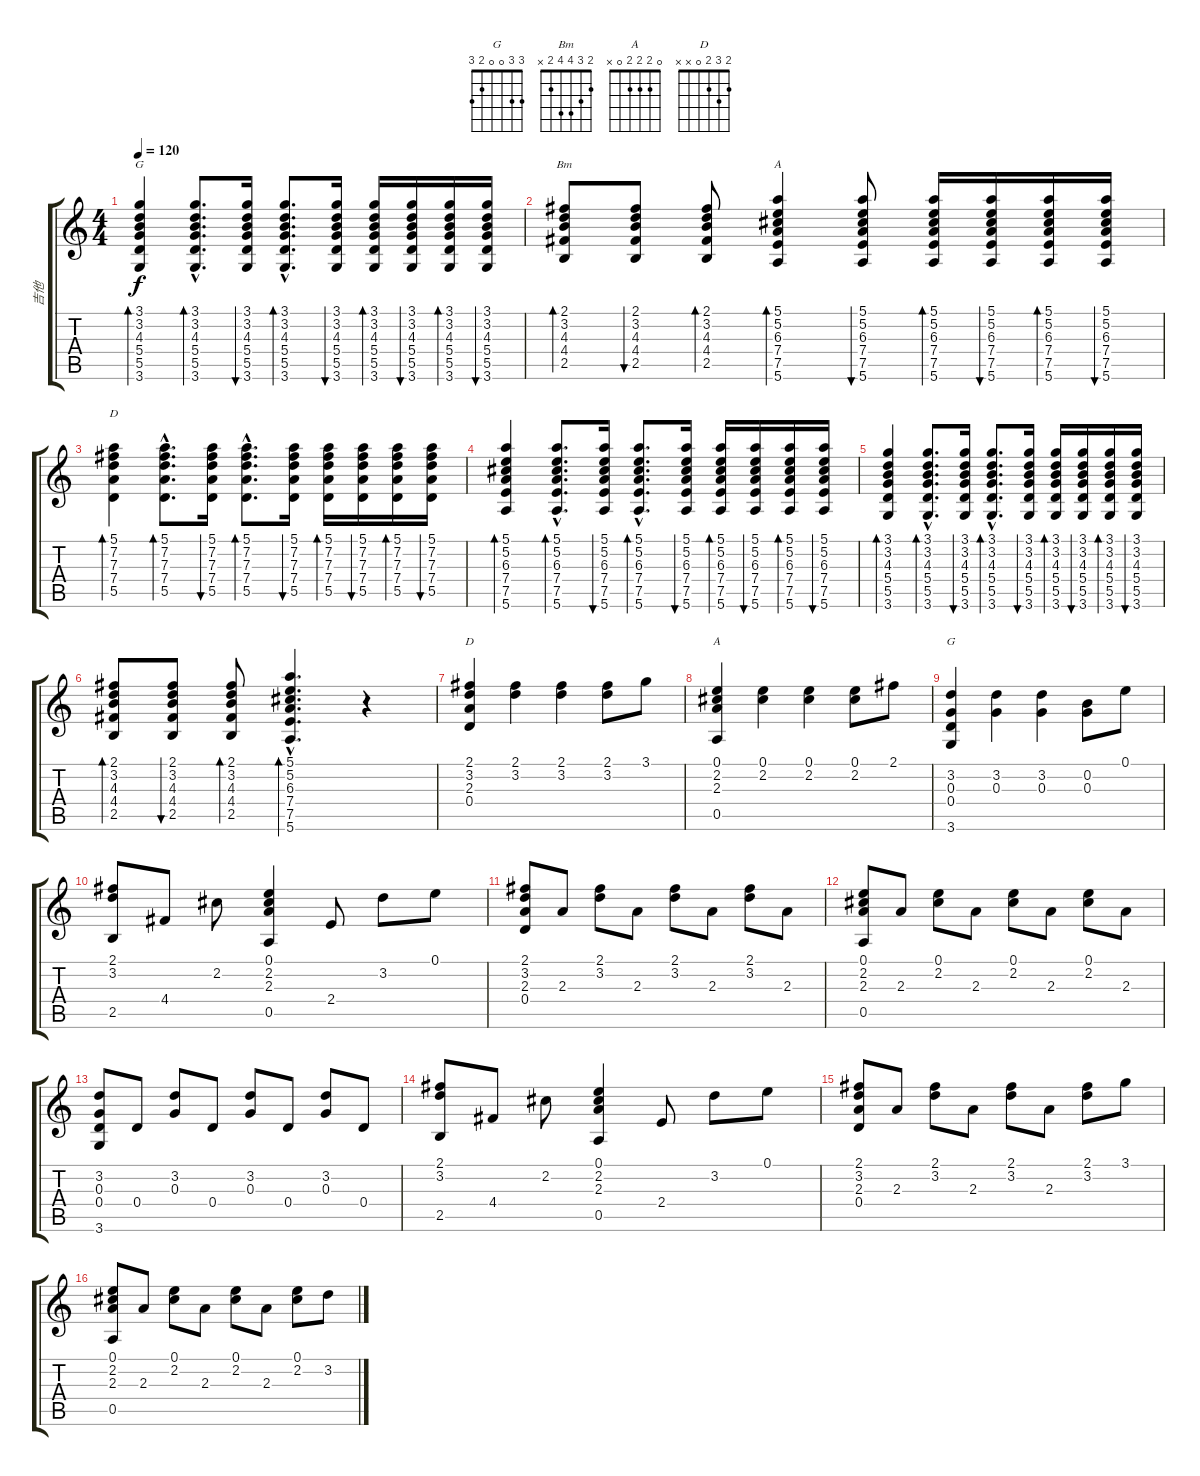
\track ("吉他" "吉他") {instrument acousticguitarsteel}
\staff {score tabs}
\tuning (E4 B3 G3 D3 A2 E2) {hide}
\chord ("G" 3 3 4 5 5 3)
\chord ("Bm" 2 3 4 4 2 x)
\chord ("A" 5 5 6 7 7 5) {firstfret 5}
\chord ("D" 5 7 7 7 5 x) {firstfret 5}
\chord ("D" 2 3 2 0 x x)
\chord ("A" 0 2 2 2 0 x)
\chord ("G" 3 3 0 0 2 3)
\ts (4 4)
\tempo 120
\clef g2
\ks c
(3.1 3.2 4.3 5.4 5.5 3.6).4{bd 60 ch "G" dy f} (3.1{hac} 3.2{hac} 4.3{hac} 5.4{hac} 5.5{hac} 3.6{hac}).8{d bd 60} (3.1 3.2 4.3 5.4 5.5 3.6).16{bu 60} (3.1{hac} 3.2{hac} 4.3{hac} 5.4{hac} 5.5{hac} 3.6{hac}).8{d bd 60} (3.1 3.2 4.3 5.4 5.5 3.6).16{bu 60} (3.1 3.2 4.3 5.4 5.5 3.6).16{bd 60} (3.1 3.2 4.3 5.4 5.5 3.6).16{bu 60} (3.1 3.2 4.3 5.4 5.5 3.6).16{bd 60} (3.1 3.2 4.3 5.4 5.5 3.6).16{bu 60} |
(2.1 3.2 4.3 4.4 2.5).8{bd 60 ch "Bm"} (2.1 3.2 4.3 4.4 2.5).8{bu 60} (2.1 3.2 4.3 4.4 2.5).8{bd 60} (5.1 5.2 6.3 7.4 7.5 5.6).4{bd 60 ch "A"} (5.1 5.2 6.3 7.4 7.5 5.6).8{bu 60} (5.1 5.2 6.3 7.4 7.5 5.6).16{bd 60} (5.1 5.2 6.3 7.4 7.5 5.6).16{bu 60} (5.1 5.2 6.3 7.4 7.5 5.6).16{bd 60} (5.1 5.2 6.3 7.4 7.5 5.6).16{bu 60} |
(5.1 7.2 7.3 7.4 5.5).4{bd 60 ch "D"} (5.1{hac} 7.2{hac} 7.3{hac} 7.4{hac} 5.5{hac}).8{d bd 60} (5.1 7.2 7.3 7.4 5.5).16{bu 60} (5.1{hac} 7.2{hac} 7.3{hac} 7.4{hac} 5.5{hac}).8{d bd 60} (5.1 7.2 7.3 7.4 5.5).16{bu 60} (5.1 7.2 7.3 7.4 5.5).16{bd 60} (5.1 7.2 7.3 7.4 5.5).16{bu 60} (5.1 7.2 7.3 7.4 5.5).16{bd 60} (5.1 7.2 7.3 7.4 5.5).16{bu 60} |
(5.1 5.2 6.3 7.4 7.5 5.6).4{bd 60} (5.1{hac} 5.2{hac} 6.3{hac} 7.4{hac} 7.5{hac} 5.6{hac}).8{d bd 60} (5.1 5.2 6.3 7.4 7.5 5.6).16{bu 60} (5.1{hac} 5.2{hac} 6.3{hac} 7.4{hac} 7.5{hac} 5.6{hac}).8{d bd 60} (5.1 5.2 6.3 7.4 7.5 5.6).16{bu 60} (5.1 5.2 6.3 7.4 7.5 5.6).16{bd 60} (5.1 5.2 6.3 7.4 7.5 5.6).16{bu 60} (5.1 5.2 6.3 7.4 7.5 5.6).16{bd 60} (5.1 5.2 6.3 7.4 7.5 5.6).16{bu 60} |
(3.1 3.2 4.3 5.4 5.5 3.6).4{bd 60} (3.1{hac} 3.2{hac} 4.3{hac} 5.4{hac} 5.5{hac} 3.6{hac}).8{d bd 60} (3.1 3.2 4.3 5.4 5.5 3.6).16{bu 60} (3.1{hac} 3.2{hac} 4.3{hac} 5.4{hac} 5.5{hac} 3.6{hac}).8{d bd 60} (3.1 3.2 4.3 5.4 5.5 3.6).16{bu 60} (3.1 3.2 4.3 5.4 5.5 3.6).16{bd 60} (3.1 3.2 4.3 5.4 5.5 3.6).16{bu 60} (3.1 3.2 4.3 5.4 5.5 3.6).16{bd 60} (3.1 3.2 4.3 5.4 5.5 3.6).16{bu 60} |
(2.1 3.2 4.3 4.4 2.5).8{bd 60} (2.1 3.2 4.3 4.4 2.5).8{bu 60} (2.1 3.2 4.3 4.4 2.5).8{bd 60} (5.1{hac} 5.2{hac} 6.3{hac} 7.4{hac} 7.5{hac} 5.6{hac}).4{d bd 480} r.4 |
(2.1 3.2 2.3 0.4).4{ch "D"} (2.1 3.2).4 (2.1 3.2).4 (2.1 3.2).8 3.1.8 |
(0.1 2.2 2.3 0.5).4{ch "A"} (0.1 2.2).4 (0.1 2.2).4 (0.1 2.2).8 2.1.8 |
(3.2 0.3 0.4 3.6).4{ch "G"} (3.2 0.3).4 (3.2 0.3).4 (0.2 0.3).8 0.1.8 |
(2.1 3.2 2.5).8 4.4.8 2.2.8 (0.1 2.2 2.3 0.5).4 2.4.8 3.2.8 0.1.8 |
(2.1 3.2 2.3 0.4).8 2.3.8 (2.1 3.2).8 2.3.8 (2.1 3.2).8 2.3.8 (2.1 3.2).8 2.3.8 |
(0.1 2.2 2.3 0.5).8 2.3.8 (0.1 2.2).8 2.3.8 (0.1 2.2).8 2.3.8 (0.1 2.2).8 2.3.8 |
(3.2 0.3 0.4 3.6).8 0.4.8 (3.2 0.3).8 0.4.8 (3.2 0.3).8 0.4.8 (3.2 0.3).8 0.4.8 |
(2.1 3.2 2.5).8 4.4.8 2.2.8 (0.1 2.2 2.3 0.5).4 2.4.8 3.2.8 0.1.8 |
(2.1 3.2 2.3 0.4).8 2.3.8 (2.1 3.2).8 2.3.8 (2.1 3.2).8 2.3.8 (2.1 3.2).8 3.1.8 |
(0.1 2.2 2.3 0.5).8 2.3.8 (0.1 2.2).8 2.3.8 (0.1 2.2).8 2.3.8 (0.1 2.2).8 3.2.8
